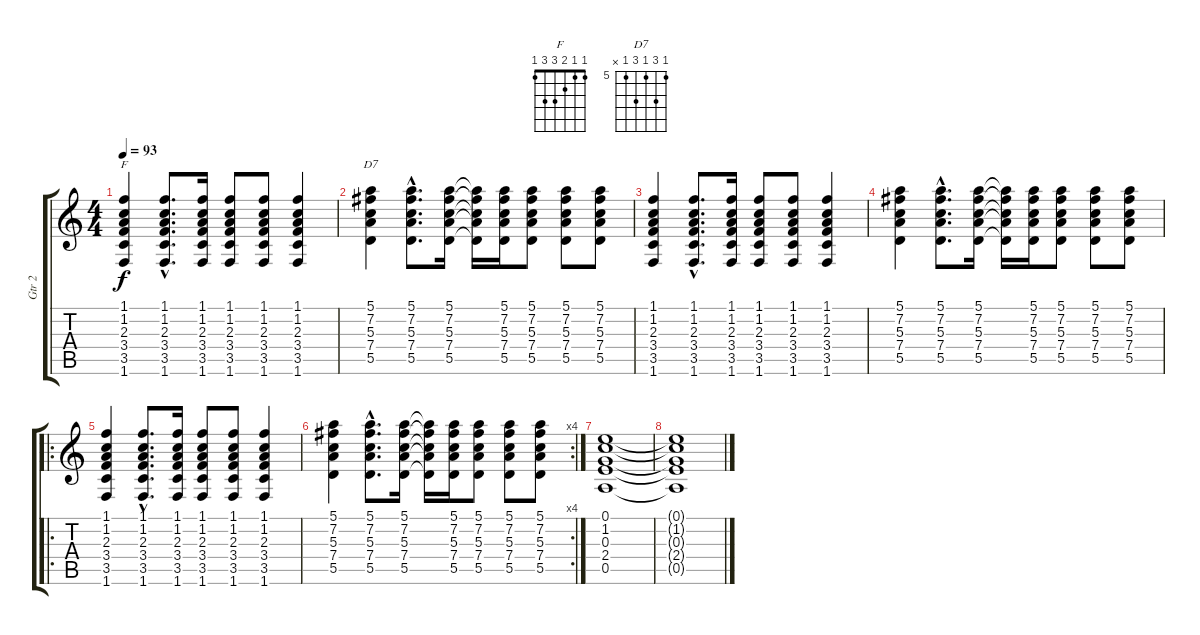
\track ("Gtr 2" "Gtr 2") {instrument distortionguitar}
\staff {score tabs}
\tuning (E4 B3 G3 D3 A2 E2) {hide}
\chord ("F" 1 1 2 3 3 1)
\chord ("D7" 5 7 5 7 5 x) {firstfret 5}
\ts (4 4)
\tempo 93
\clef g2
\ks c
(1.1 1.2 2.3 3.4 3.5 1.6).4{ch "F" dy f} (1.1{hac} 1.2{hac} 2.3{hac} 3.4{hac} 3.5{hac} 1.6{hac}).8{d} (1.1 1.2 2.3 3.4 3.5 1.6).16 (1.1 1.2 2.3 3.4 3.5 1.6).8 (1.1 1.2 2.3 3.4 3.5 1.6).8 (1.1 1.2 2.3 3.4 3.5 1.6).4 |
(5.1 7.2 5.3 7.4 5.5).4{ch "D7"} (5.1{hac} 7.2{hac} 5.3{hac} 7.4{hac} 5.5{hac}).8{d} (5.1 7.2 5.3 7.4 5.5).16 (5.1{t} 7.2{t} 5.3{t} 7.4{t} 5.5{t}).16 (5.1 7.2 5.3 7.4 5.5).16 (5.1 7.2 5.3 7.4 5.5).8 (5.1 7.2 5.3 7.4 5.5).8 (5.1 7.2 5.3 7.4 5.5).8 |
(1.1 1.2 2.3 3.4 3.5 1.6).4 (1.1{hac} 1.2{hac} 2.3{hac} 3.4{hac} 3.5{hac} 1.6{hac}).8{d} (1.1 1.2 2.3 3.4 3.5 1.6).16 (1.1 1.2 2.3 3.4 3.5 1.6).8 (1.1 1.2 2.3 3.4 3.5 1.6).8 (1.1 1.2 2.3 3.4 3.5 1.6).4 |
(5.1 7.2 5.3 7.4 5.5).4 (5.1{hac} 7.2{hac} 5.3{hac} 7.4{hac} 5.5{hac}).8{d} (5.1 7.2 5.3 7.4 5.5).16 (5.1{t} 7.2{t} 5.3{t} 7.4{t} 5.5{t}).16 (5.1 7.2 5.3 7.4 5.5).16 (5.1 7.2 5.3 7.4 5.5).8 (5.1 7.2 5.3 7.4 5.5).8 (5.1 7.2 5.3 7.4 5.5).8 |
\ro
(1.1 1.2 2.3 3.4 3.5 1.6).4 (1.1{hac} 1.2{hac} 2.3{hac} 3.4{hac} 3.5{hac} 1.6{hac}).8{d} (1.1 1.2 2.3 3.4 3.5 1.6).16 (1.1 1.2 2.3 3.4 3.5 1.6).8 (1.1 1.2 2.3 3.4 3.5 1.6).8 (1.1 1.2 2.3 3.4 3.5 1.6).4 |
\rc 4
(5.1 7.2 5.3 7.4 5.5).4 (5.1{hac} 7.2{hac} 5.3{hac} 7.4{hac} 5.5{hac}).8{d} (5.1 7.2 5.3 7.4 5.5).16 (5.1{t} 7.2{t} 5.3{t} 7.4{t} 5.5{t}).16 (5.1 7.2 5.3 7.4 5.5).16 (5.1 7.2 5.3 7.4 5.5).8 (5.1 7.2 5.3 7.4 5.5).8 (5.1 7.2 5.3 7.4 5.5).8 |
(0.1 1.2 0.3 2.4 0.5).1 |
(0.1{t} 1.2{t} 0.3{t} 2.4{t} 0.5{t}).1
